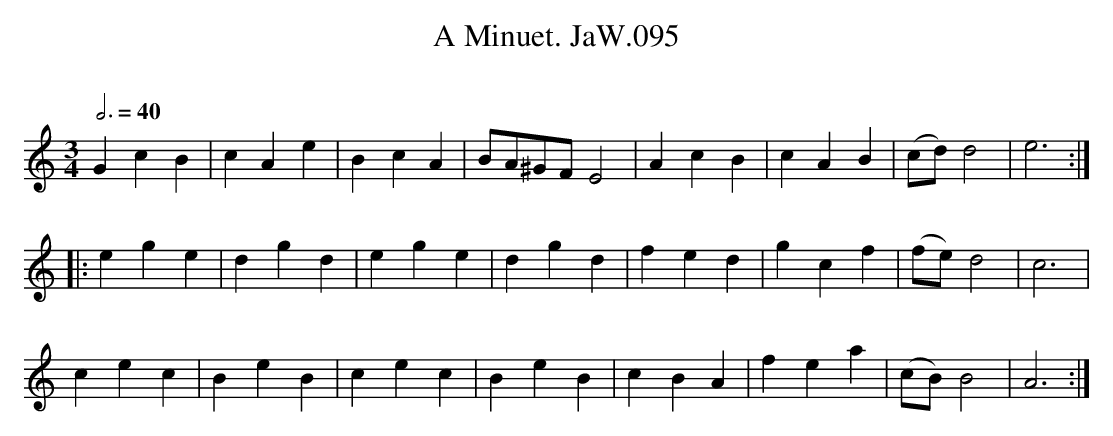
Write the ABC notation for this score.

X:1
T:Minuet. JaW.095, A
M:3/4
L:1/4
Q:3/4=40
O:
K:Am
GcB|cAe|BcA|B/A/^G/F/ E2|AcB|cAB|(c/d/)d2|e3:|
|:ege|dgd|ege|dgd|fed|gcf|(f/e/)d2|c3|
cec|BeB|cec|BeB|cBA|fea|(c/B/)B2|A3:|
